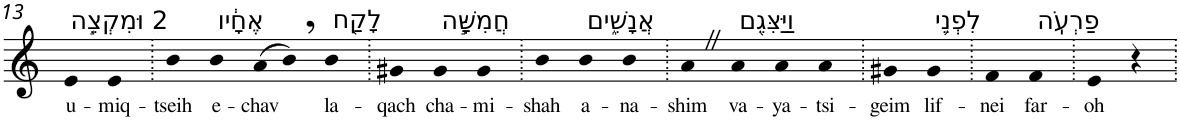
**kern	**text
*part1	*part1
*staff1	*staff1
*I"Piano	*
*I'Pno	*
!!LO:PB:g=z
*clefG2	*
*k[]	*
=13	=13
!LO:TX:a:t=2 וּמִקְצֵ֣ה	!
!	!LO:LY:b
4e	u-
!	!LO:LY:b
4e	-miq-
=14.	=14.
!	!LO:LY:b
4b	-tseih
!LO:TX:a:t=אֶחָ֔יו	!
!	!LO:LY:b
4b	e-
!	!LO:LY:b
(>8a	-chav
8b,)	.
!LO:TX:a:t=לָקַ֖ח	!
!	!LO:LY:b
4b	la-
=15.	=15.
!	!LO:LY:b
4g#X	-qach
!LO:TX:a:t=חֲמִשָּׁ֣ה	!
!	!LO:LY:b
4g#	cha-
!	!LO:LY:b
4g#	-mi-
=16.	=16.
!	!LO:LY:b
4b	-shah
!LO:TX:a:t=אֲנָשִׁ֑ים	!
!	!LO:LY:b
4b	a-
!	!LO:LY:b
4b	-na-
=17.	=17.
!	!LO:LY:b
4aZ	-shim
!LO:TX:a:t=וַיַּצִּגֵ֖ם	!
!	!LO:LY:b
4a	va-
!	!LO:LY:b
4a	-ya-
!	!LO:LY:b
4a	-tsi-
=18.	=18.
!	!LO:LY:b
4g#X	-geim
!LO:TX:a:t=לִפְנֵ֥י	!
!	!LO:LY:b
4g#	lif-
=19.	=19.
!	!LO:LY:b
4f	-nei
!LO:TX:a:t=פַרְעֹֽה	!
!	!LO:LY:b
4f	far-
=20.	=20.
!	!LO:LY:b
4e	-oh
4r	.
=.	=.
*-	*-
